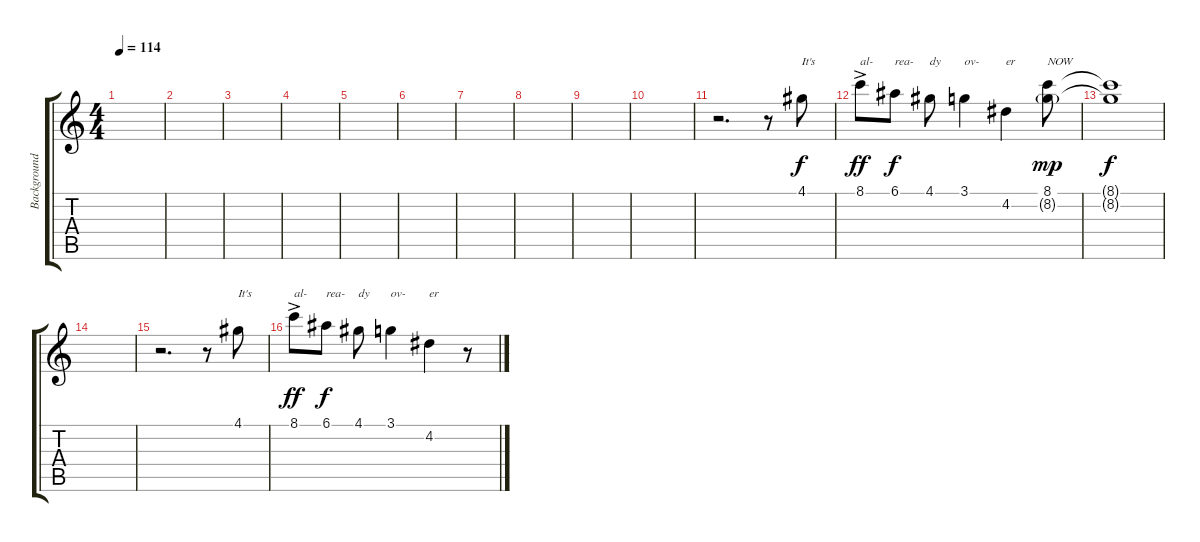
\track ("Background" "Background") {instrument electricguitarclean}
\staff {score tabs}
\tuning (E4 B3 G3 D3 A2 E2) {hide}
\ts (4 4)
\tempo 114
\clef g2
\ks c
|
|
|
|
|
|
|
|
|
|
r.2{d volume 13 instrument oboe} r.8 4.1.8{txt "It's"} |
8.1{ac}.8{txt "al-" dy ff} 6.1.8{txt "rea-" dy f} 4.1.8{txt "dy"} 3.1.4{txt "ov-"} 4.2.4{txt "er"} (8.1 8.2{g}).8{txt "NOW" dy mp} |
(8.1{t} 8.2{t}).1{dy f volume 0} |
|
r.2{d volume 13 instrument oboe} r.8 4.1.8{txt "It's"} |
8.1{ac}.8{txt "al-" dy ff} 6.1.8{txt "rea-" dy f} 4.1.8{txt "dy"} 3.1.4{txt "ov-"} 4.2.4{txt "er"} r.8
